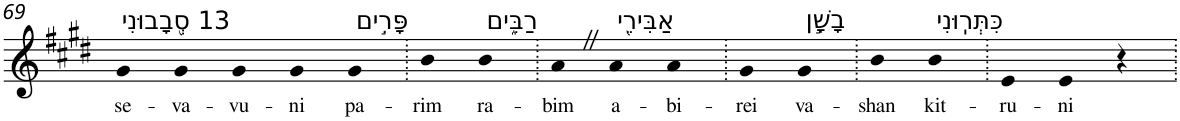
**kern	**text
*part1	*part1
*staff1	*staff1
*I"Piano	*
*I'Pno	*
!!LO:PB:g=z
*clefG2	*
*k[f#c#g#d#]	*
*E:	*
=69	=69
!LO:TX:a:t=13 סְ֭בָבוּנִי	!
!	!LO:LY:b
4g#	se-
!	!LO:LY:b
4g#	-va-
!	!LO:LY:b
4g#	-vu-
!	!LO:LY:b
4g#	-ni
!LO:TX:a:t=פָּרִ֣ים	!
!	!LO:LY:b
4g#	pa-
=70.	=70.
!	!LO:LY:b
4b	-rim
!LO:TX:a:t=רַבִּ֑ים	!
!	!LO:LY:b
4b	ra-
=71.	=71.
!	!LO:LY:b
4aZ	-bim
!LO:TX:a:t=אַבִּירֵ֖י	!
!	!LO:LY:b
4a	a-
!	!LO:LY:b
4a	-bi-
=72.	=72.
!	!LO:LY:b
4g#	-rei
!LO:TX:a:t=בָשָׁ֣ן	!
!	!LO:LY:b
4g#	va-
=73.	=73.
!	!LO:LY:b
4b	-shan
!LO:TX:a:t=כִּתְּרֽוּנִי	!
!	!LO:LY:b
4b	kit-
=74.	=74.
!	!LO:LY:b
4e	-ru-
!	!LO:LY:b
4e	-ni
4r	.
=.	=.
*-	*-
